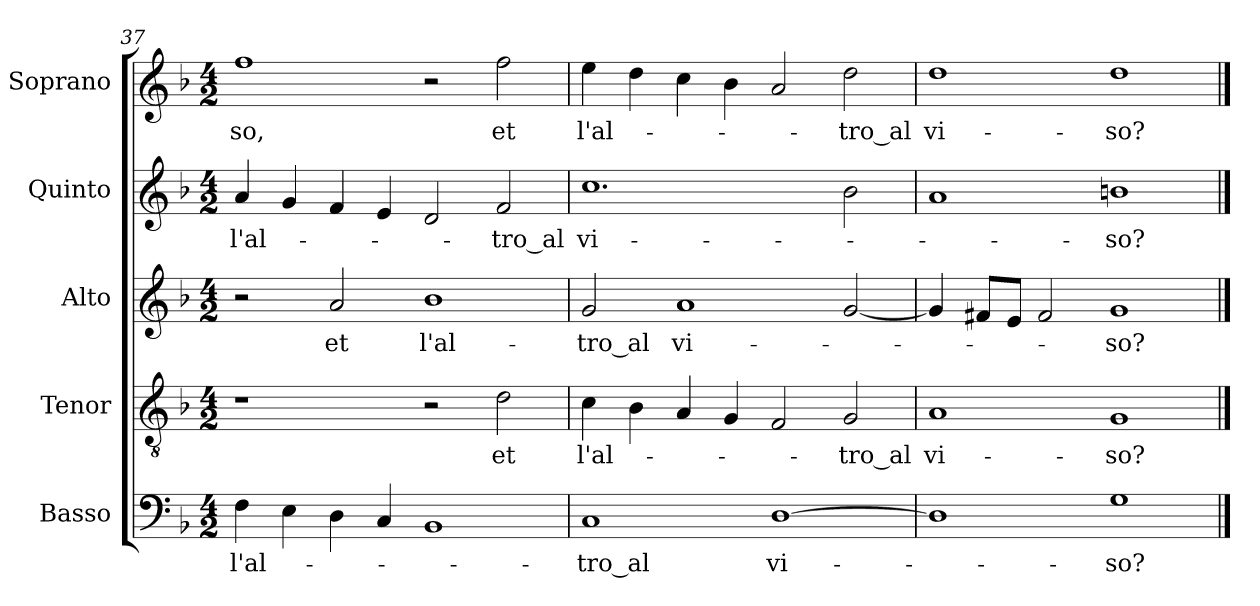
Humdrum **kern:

**kern	**text	**kern	**text	**kern	**text	**kern	**text	**kern	**text
*part5	*part5	*part4	*part4	*part3	*part3	*part2	*part2	*part1	*part1
*staff5	*staff5	*staff4	*staff4	*staff3	*staff3	*staff2	*staff2	*staff1	*staff1
*I"Basso	*	*I"Tenor	*	*I"Alto	*	*I"Quinto	*	*I"Soprano	*
*	*	*I'T.	*	*I'A.	*	*	*	*I'Sop.	*
*clefF4	*	*clefGv2	*	*clefG2	*	*clefG2	*	*clefG2	*
*	*	*ITrd7c12	*	*	*	*	*	*	*
*k[b-]	*	*k[b-]	*	*k[b-]	*	*k[b-]	*	*k[b-]	*
*F:	*	*F:	*	*F:	*	*F:	*	*F:	*
*M4/2	*	*M4/2	*	*M4/2	*	*M4/2	*	*M4/2	*
=37	=37	=37	=37	=37	=37	=37	=37	=37	=37
!	!LO:LY:b:color=#000000	!	!	!	!	!	!	!	!
!	!	!	!	!	!	!	!LO:LY:b:color=#000000	!	!
!	!	!	!	!	!	!	!	!	!LO:LY:b:color=#000000
4Fi\	l'al-	1r	.	2r	.	4ai/	l'al-	1ffi	-so,
4Ei\	.	.	.	.	.	4gi/	.	.	.
!	!	!	!	!	!LO:LY:b:color=#000000	!	!	!	!
4Di\	.	.	.	2ai/	et	4fi/	.	.	.
4Ci/	.	.	.	.	.	4ei/	.	.	.
!	!	!	!	!	!LO:LY:b:color=#000000	!	!	!	!
1BB-i	.	2r	.	1b-i	l'al-	2di/	.	2r	.
!	!	!	!LO:LY:b:color=#000000	!	!	!	!	!	!
!	!	!	!	!	!	!	!LO:LY:b:color=#000000	!	!
!	!	!	!	!	!	!	!	!	!LO:LY:b:color=#000000
.	.	2Di\	et	.	.	2fi/	-tro_al	2ffi\	et
=38	=38	=38	=38	=38	=38	=38	=38	=38	=38
!	!LO:LY:b:color=#000000	!	!	!	!	!	!	!	!
!	!	!	!LO:LY:b:color=#000000	!	!	!	!	!	!
!	!	!	!	!	!LO:LY:b:color=#000000	!	!	!	!
!	!	!	!	!	!	!	!LO:LY:b:color=#000000	!	!
!	!	!	!	!	!	!	!	!	!LO:LY:b:color=#000000
1Ci	-tro_al	4Ci\	l'al-	2gi/	-tro_al	1.cci	vi-	4eei\	l'al-
.	.	4BB-i\	.	.	.	.	.	4ddi\	.
!	!	!	!	!	!LO:LY:b:color=#000000	!	!	!	!
.	.	4AAi/	.	1ai	vi-	.	.	4cci\	.
.	.	4GGi/	.	.	.	.	.	4b-i\	.
!	!LO:LY:b:color=#000000	!	!	!	!	!	!	!	!
[1Di	vi-	2FFi/	.	.	.	.	.	2ai/	.
!	!	!	!LO:LY:b:color=#000000	!	!	!	!	!	!
!	!	!	!	!	!	!	!	!	!LO:LY:b:color=#000000
.	.	2GGi/	-tro_al	[2gi/	.	2b-i\	.	2ddi\	-tro_al
=39	=39	=39	=39	=39	=39	=39	=39	=39	=39
!	!	!	!LO:LY:b:color=#000000	!	!	!	!	!	!
!	!	!	!	!	!	!	!	!	!LO:LY:b:color=#000000
1Di]	.	1AAi	vi-	4gi/]	.	1ai	.	1ddi	vi-
.	.	.	.	8f#Xi/L	.	.	.	.	.
.	.	.	.	8ei/J	.	.	.	.	.
.	.	.	.	2f#i/	.	.	.	.	.
!	!LO:LY:b:color=#000000	!	!	!	!	!	!	!	!
!	!	!	!LO:LY:b:color=#000000	!	!	!	!	!	!
!	!	!	!	!	!LO:LY:b:color=#000000	!	!	!	!
!	!	!	!	!	!	!	!LO:LY:b:color=#000000	!	!
!	!	!	!	!	!	!	!	!	!LO:LY:b:color=#000000
1Gi	-so?	1GGi	-so?	1gi	-so?	1bni	-so?	1ddi	-so?
==	==	==	==	==	==	==	==	==	==
*-	*-	*-	*-	*-	*-	*-	*-	*-	*-
